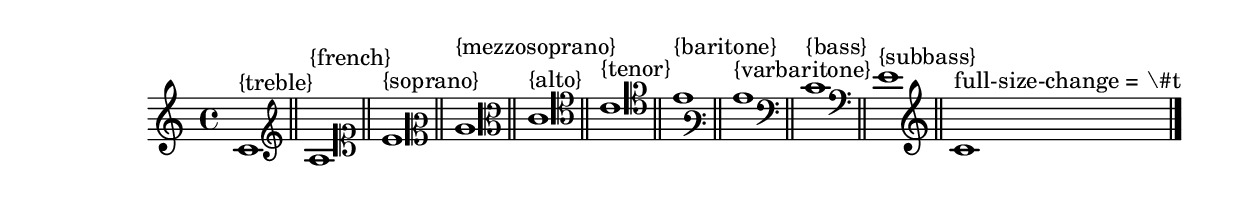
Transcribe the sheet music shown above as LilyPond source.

\version "2.6.0"

\header{

    texidoc=" Clefs with @code{full-size-change} should be typeset in
full size. For octaviated clefs, the ``8'' should appear closely above
or below the clef respectively."

}



\score {
       { 
       
         \clef "treble" c'1^"{treble}" \bar "||"
         \clef "french"c'1^"{french}" \bar "||"
         \clef "soprano"c'1^"{soprano}" \bar "||"
         \clef "mezzosoprano"c'1^"{mezzosoprano}" \bar "||"
         \clef "alto"c'1^"{alto}" \bar "||"
         \clef "tenor"c'1^"{tenor}" \bar "||"
         \clef "baritone"c'1^"{baritone}" \bar "||"
         \clef "varbaritone"c'1^"{varbaritone}" \bar "||"
         \clef "bass"c'1^"{bass}" \bar "||"
         \clef "subbass"c'1^"{subbass}" \bar "||"
	 \override Staff.Clef  #'full-size-change = ##t 
         \clef "treble" c'1^"full-size-change = \#t" \bar "|."
         }
         \layout{
	  raggedright = ##t
         }
}

